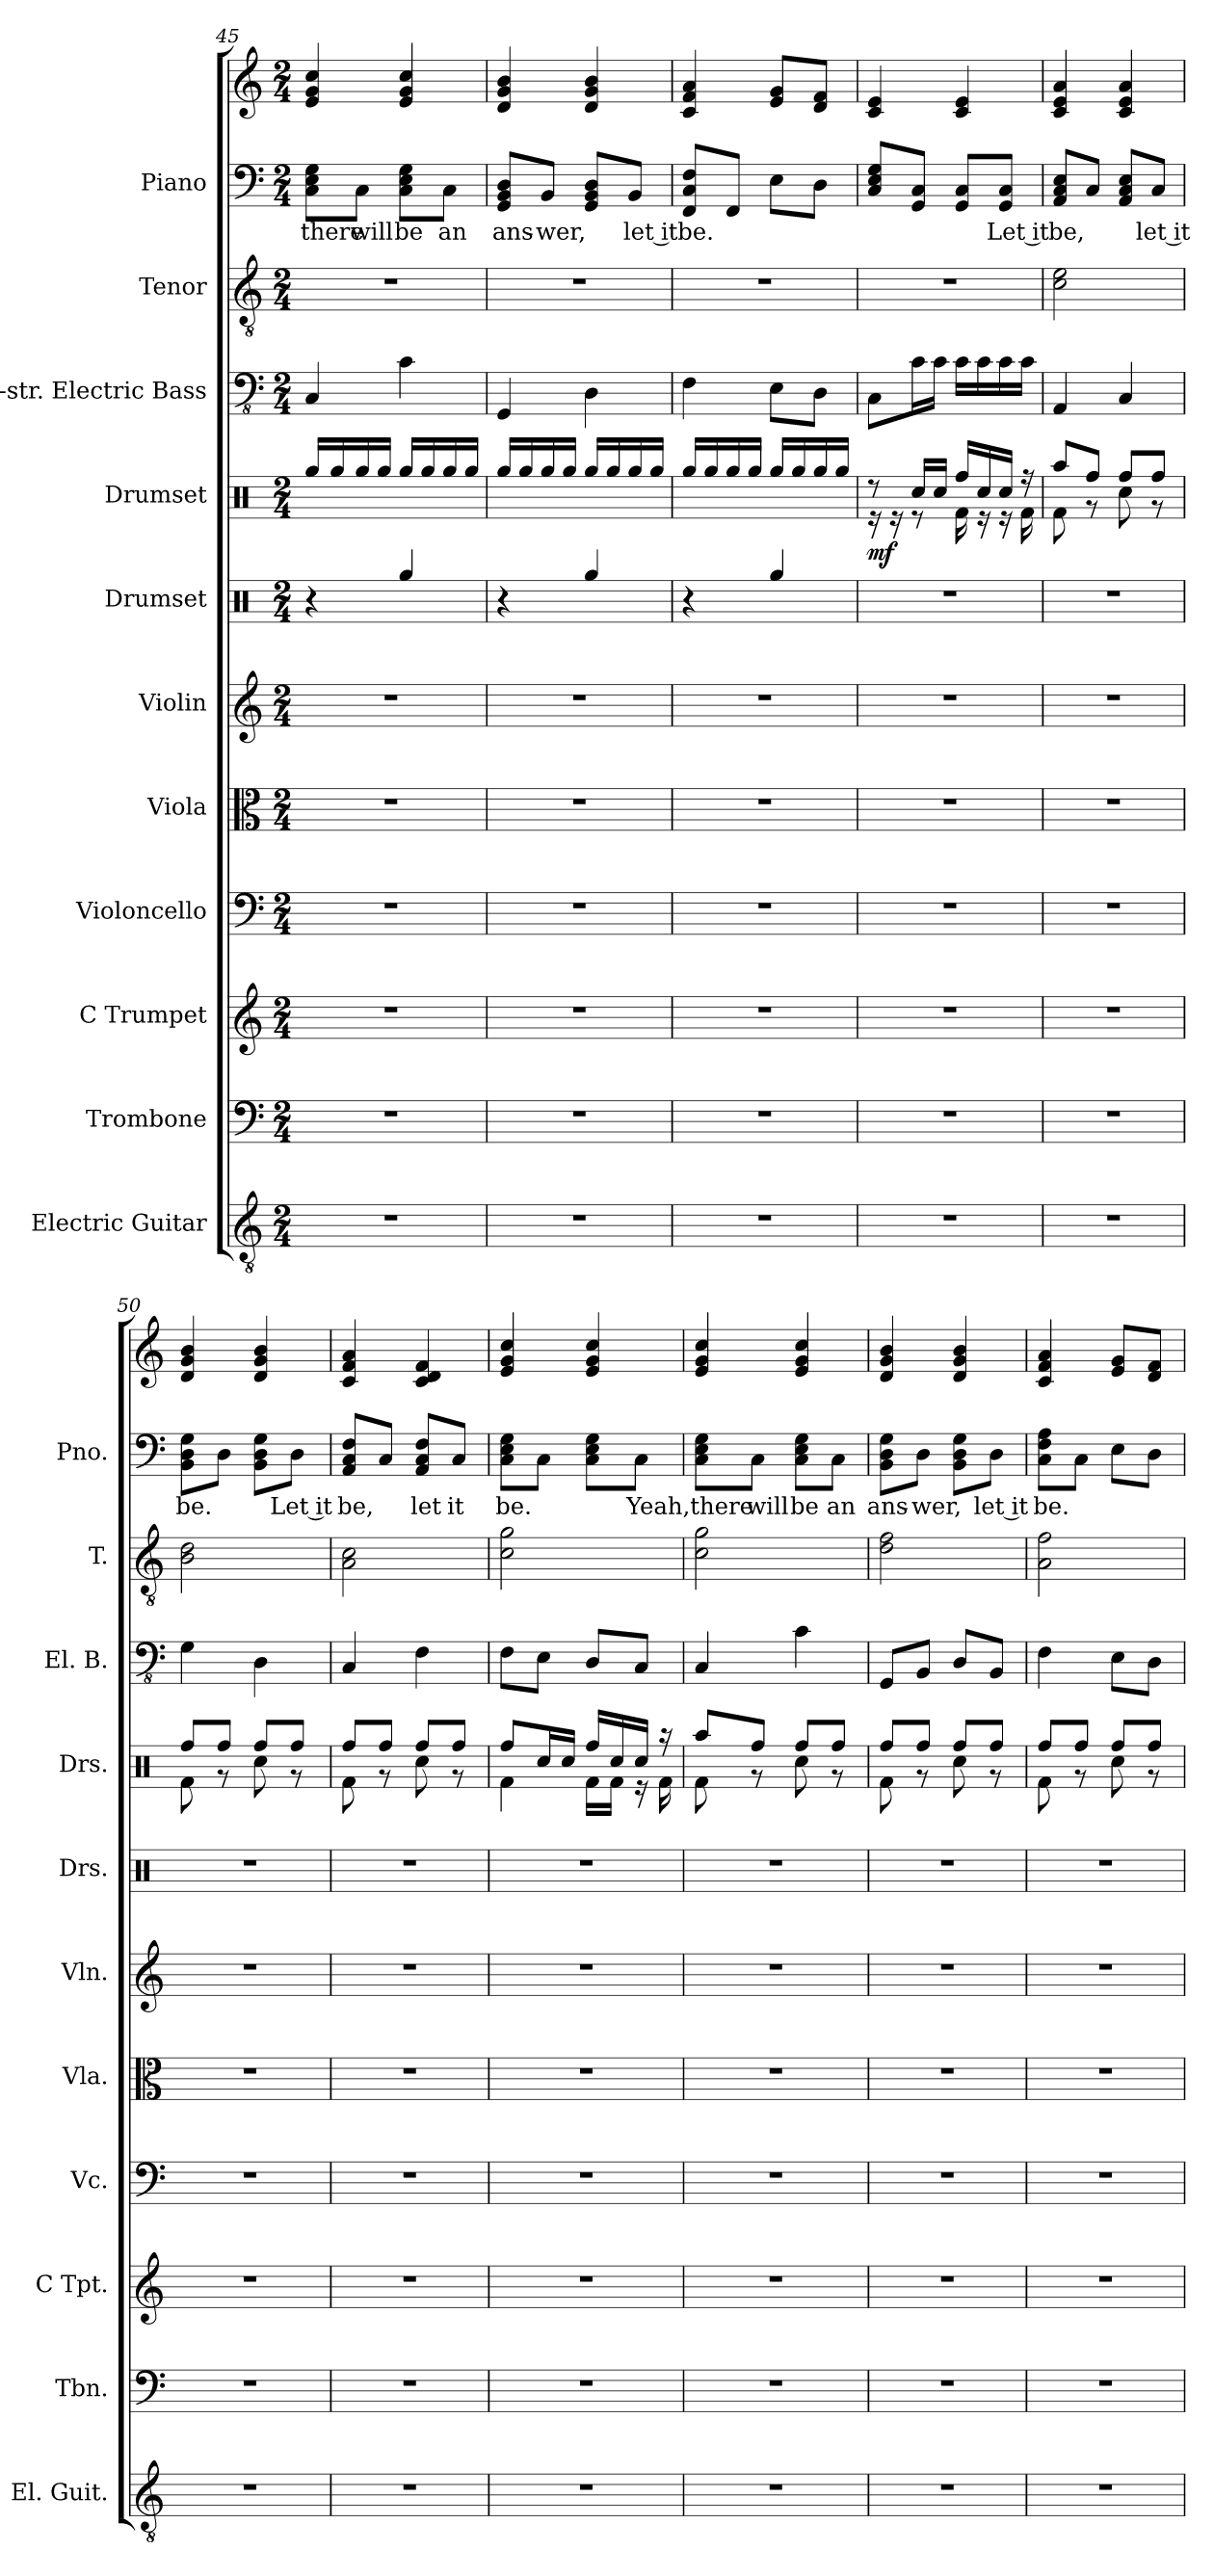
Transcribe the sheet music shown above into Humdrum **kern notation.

**kern	**kern	**kern	**kern	**kern	**kern	**kern	**kern	**dynam	**kern	**kern	**kern	**text	**kern
*part11	*part10	*part9	*part8	*part7	*part6	*part5	*part4	*part4	*part3	*part2	*part1	*part1	*part1
*staff12	*staff11	*staff10	*staff9	*staff8	*staff7	*staff6	*staff5	*staff5	*staff4	*staff3	*staff2	*staff2	*staff1
*I"Electric Guitar	*I"Trombone	*I"C Trumpet	*I"Violoncello	*I"Viola	*I"Violin	*I"Drumset	*I"Drumset	*	*I"5-str. Electric Bass	*I"Tenor	*I"Piano	*	*
*I'El. Guit.	*I'Tbn.	*I'C Tpt.	*I'Vc.	*I'Vla.	*I'Vln.	*I'Drs.	*I'Drs.	*	*I'El. B.	*I'T.	*I'Pno.	*	*
!!LO:PB:g=z
*clefGv2	*clefF4	*clefG2	*clefF4	*clefC3	*clefG2	*clefX	*clefX	*	*clefFv4	*clefGv2	*clefF4	*	*clefG2
*k[]	*k[]	*k[]	*k[]	*k[]	*k[]	*k[]	*k[]	*	*k[]	*k[]	*k[]	*	*k[]
*M2/4	*M2/4	*M2/4	*M2/4	*M2/4	*M2/4	*M2/4	*M2/4	*	*M2/4	*M2/4	*M2/4	*	*M2/4
=45	=45	=45	=45	=45	=45	=45	=45	=45	=45	=45	=45	=45	=45
2r	2r	2r	2r	2r	2r	4r	16Rgg/LL	.	4CC/	2r	8C\ 8E\ 8G\L	there	4e/ 4g/ 4cc/
.	.	.	.	.	.	.	16Rgg/	.	.	.	.	.	.
.	.	.	.	.	.	.	16Rgg/	.	.	.	8C\J	will	.
.	.	.	.	.	.	.	16Rgg/JJ	.	.	.	.	.	.
.	.	.	.	.	.	4Rgg/	16Rgg/LL	.	4C\	.	8C\ 8E\ 8G\L	be	4e/ 4g/ 4cc/
.	.	.	.	.	.	.	16Rgg/	.	.	.	.	.	.
.	.	.	.	.	.	.	16Rgg/	.	.	.	8C\J	an	.
.	.	.	.	.	.	.	16Rgg/JJ	.	.	.	.	.	.
=46	=46	=46	=46	=46	=46	=46	=46	=46	=46	=46	=46	=46	=46
2r	2r	2r	2r	2r	2r	4r	16Rgg/LL	.	4GGG/	2r	8GG/ 8BB/ 8D/L	ans-	4d/ 4g/ 4b/
.	.	.	.	.	.	.	16Rgg/	.	.	.	.	.	.
.	.	.	.	.	.	.	16Rgg/	.	.	.	8BB/J	-wer,	.
.	.	.	.	.	.	.	16Rgg/JJ	.	.	.	.	.	.
.	.	.	.	.	.	4Rgg/	16Rgg/LL	.	4DD\	.	8GG/ 8BB/ 8D/L	.	4d/ 4g/ 4b/
.	.	.	.	.	.	.	16Rgg/	.	.	.	.	.	.
.	.	.	.	.	.	.	16Rgg/	.	.	.	8BB/J	let it	.
.	.	.	.	.	.	.	16Rgg/JJ	.	.	.	.	.	.
=47	=47	=47	=47	=47	=47	=47	=47	=47	=47	=47	=47	=47	=47
2r	2r	2r	2r	2r	2r	4r	16Rgg/LL	.	4FF\	2r	8FF/ 8C/ 8F/L	be.	4c/ 4f/ 4a/
.	.	.	.	.	.	.	16Rgg/	.	.	.	.	.	.
.	.	.	.	.	.	.	16Rgg/	.	.	.	8FF/J	.	.
.	.	.	.	.	.	.	16Rgg/JJ	.	.	.	.	.	.
.	.	.	.	.	.	4Rgg/	16Rgg/LL	.	8EE\L	.	8E\L	.	8e/ 8g/L
.	.	.	.	.	.	.	16Rgg/	.	.	.	.	.	.
.	.	.	.	.	.	.	16Rgg/	.	8DD\J	.	8D\J	.	8d/ 8f/J
.	.	.	.	.	.	.	16Rgg/JJ	.	.	.	.	.	.
=48	=48	=48	=48	=48	=48	=48	=48	=48	=48	=48	=48	=48	=48
*	*	*	*	*	*	*	*^	*	*	*	*	*	*
!	!	!	!	!	!	!	!	!	!LO:DY:b	!	!	!	!	!
2r	2r	2r	2r	2r	2r	2r	8r	16r	mf	8CC\L	2r	8C/ 8E/ 8G/L	.	4c/ 4e/
.	.	.	.	.	.	.	.	16r	.	.	.	.	.	.
.	.	.	.	.	.	.	16Rcc/LL	8r	.	16C\L	.	8GG/ 8C/J	.	.
.	.	.	.	.	.	.	16Rcc/JJ	.	.	16C\JJ	.	.	.	.
.	.	.	.	.	.	.	16Rff/LL	16Rf\	.	16C\LL	.	8GG/ 8C/L	.	4c/ 4e/
.	.	.	.	.	.	.	16Rcc/	16r	.	16C\	.	.	.	.
.	.	.	.	.	.	.	16Rcc/JJ	16r	.	16C\	.	8GG/ 8C/J	Let it	.
.	.	.	.	.	.	.	16r	16Rf\	.	16C\JJ	.	.	.	.
!!LO:PB:g=z
=49	=49	=49	=49	=49	=49	=49	=49	=49	=49	=49	=49	=49	=49	=49
2r	2r	2r	2r	2r	2r	2r	8Raa/L	8Rf\	.	4AAA/	2c\ 2e\	8AA/ 8C/ 8E/L	be,	4c/ 4e/ 4a/
.	.	.	.	.	.	.	8Rff/J	8r	.	.	.	8C/J	.	.
.	.	.	.	.	.	.	8Rff/L	8Rcc\	.	4CC/	.	8AA/ 8C/ 8E/L	.	4c/ 4e/ 4a/
.	.	.	.	.	.	.	8Rff/J	8r	.	.	.	8C/J	let it	.
=50	=50	=50	=50	=50	=50	=50	=50	=50	=50	=50	=50	=50	=50	=50
2r	2r	2r	2r	2r	2r	2r	8Rff/L	8Rf\	.	4GG\	2B\ 2d\	8BB\ 8D\ 8G\L	be.	4d/ 4g/ 4b/
.	.	.	.	.	.	.	8Rff/J	8r	.	.	.	8D\J	.	.
.	.	.	.	.	.	.	8Rff/L	8Rcc\	.	4DD\	.	8BB\ 8D\ 8G\L	.	4d/ 4g/ 4b/
.	.	.	.	.	.	.	8Rff/J	8r	.	.	.	8D\J	Let it	.
=51	=51	=51	=51	=51	=51	=51	=51	=51	=51	=51	=51	=51	=51	=51
2r	2r	2r	2r	2r	2r	2r	8Rff/L	8Rf\	.	4CC/	2A\ 2c\	8AA/ 8C/ 8F/L	be,	4c/ 4f/ 4a/
.	.	.	.	.	.	.	8Rff/J	8r	.	.	.	8C/J	.	.
.	.	.	.	.	.	.	8Rff/L	8Rcc\	.	4FF\	.	8AA/ 8C/ 8F/L	let	4c/ 4d/ 4f/
.	.	.	.	.	.	.	8Rff/J	8r	.	.	.	8C/J	it	.
=52	=52	=52	=52	=52	=52	=52	=52	=52	=52	=52	=52	=52	=52	=52
2r	2r	2r	2r	2r	2r	2r	8Rff/L	4Rf\	.	8FF\L	2c\ 2g\	8C\ 8E\ 8G\L	be.	4e/ 4g/ 4cc/
.	.	.	.	.	.	.	16Rcc/L	.	.	8EE\J	.	8C\J	.	.
.	.	.	.	.	.	.	16Rcc/JJ	.	.	.	.	.	.	.
.	.	.	.	.	.	.	16Rff/LL	16Rf\LL	.	8DD/L	.	8C\ 8E\ 8G\L	.	4e/ 4g/ 4cc/
.	.	.	.	.	.	.	16Rcc/	16Rf\JJ	.	.	.	.	.	.
.	.	.	.	.	.	.	16Rcc/JJ	16r	.	8CC/J	.	8C\J	Yeah,	.
.	.	.	.	.	.	.	16r	16Rf\	.	.	.	.	.	.
=53	=53	=53	=53	=53	=53	=53	=53	=53	=53	=53	=53	=53	=53	=53
2r	2r	2r	2r	2r	2r	2r	8Raa/L	8Rf\	.	4CC/	2c\ 2g\	8C\ 8E\ 8G\L	there	4e/ 4g/ 4cc/
.	.	.	.	.	.	.	8Rff/J	8r	.	.	.	8C\J	will	.
.	.	.	.	.	.	.	8Rff/L	8Rcc\	.	4C\	.	8C\ 8E\ 8G\L	be	4e/ 4g/ 4cc/
.	.	.	.	.	.	.	8Rff/J	8r	.	.	.	8C\J	an	.
!!LO:PB:g=z
=54	=54	=54	=54	=54	=54	=54	=54	=54	=54	=54	=54	=54	=54	=54
2r	2r	2r	2r	2r	2r	2r	8Rff/L	8Rf\	.	8GGG/L	2d\ 2f\	8BB\ 8D\ 8G\L	ans-	4d/ 4g/ 4b/
.	.	.	.	.	.	.	8Rff/J	8r	.	8BBB/J	.	8D\J	-wer,	.
.	.	.	.	.	.	.	8Rff/L	8Rcc\	.	8DD/L	.	8BB\ 8D\ 8G\L	.	4d/ 4g/ 4b/
.	.	.	.	.	.	.	8Rff/J	8r	.	8BBB/J	.	8D\J	let it	.
=55	=55	=55	=55	=55	=55	=55	=55	=55	=55	=55	=55	=55	=55	=55
2r	2r	2r	2r	2r	2r	2r	8Rff/L	8Rf\	.	4FF\	2A\ 2f\	8C\ 8F\ 8A\L	be.	4c/ 4f/ 4a/
.	.	.	.	.	.	.	8Rff/J	8r	.	.	.	8C\J	.	.
.	.	.	.	.	.	.	8Rff/L	8Rcc\	.	8EE\L	.	8E\L	.	8e/ 8g/L
.	.	.	.	.	.	.	8Rff/J	8r	.	8DD\J	.	8D\J	.	8d/ 8f/J
*	*	*	*	*	*	*	*v	*v	*	*	*	*	*	*
=	=	=	=	=	=	=	=	=	=	=	=	=	=
*-	*-	*-	*-	*-	*-	*-	*-	*-	*-	*-	*-	*-	*-
